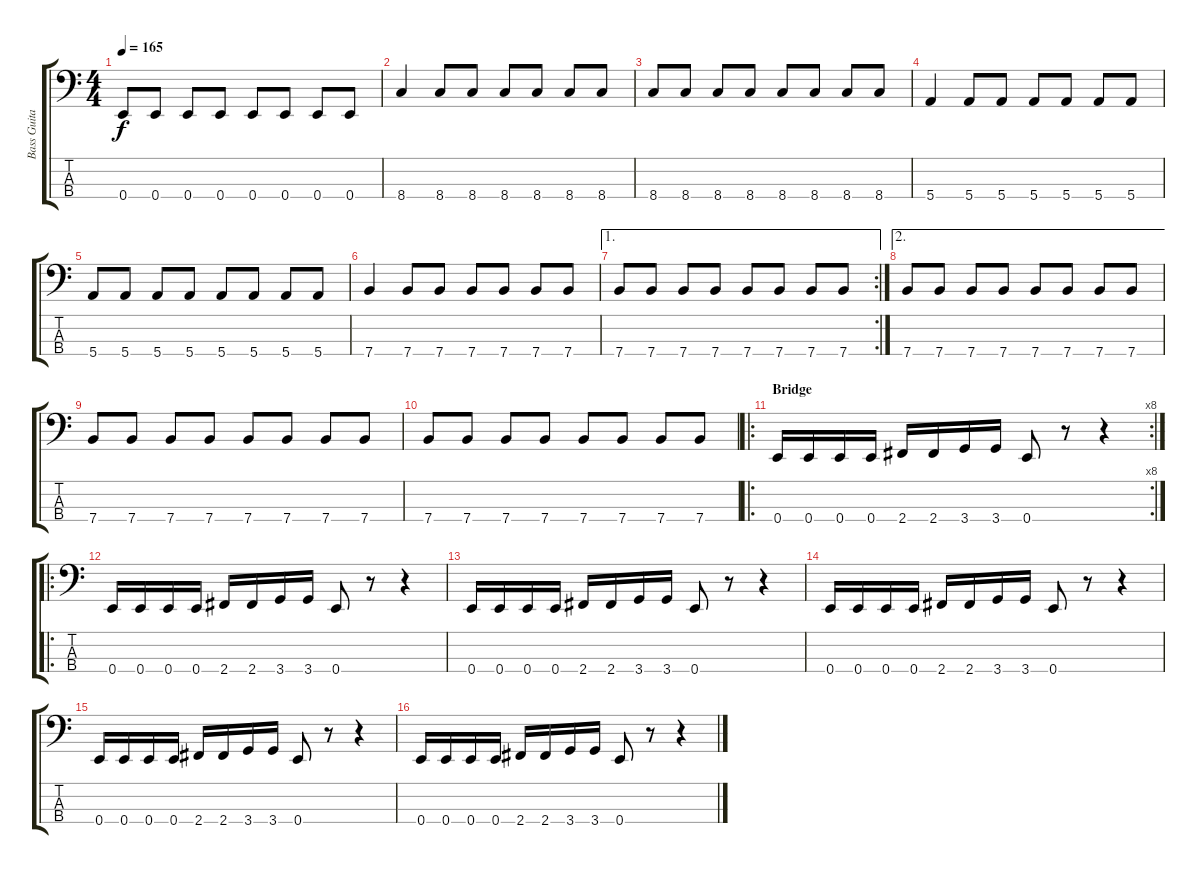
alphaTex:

\track ("Bass Guitar (David Ellefson)" "Bass Guita") {instrument electricbasspick}
\staff {score tabs}
\tuning (G2 D2 A1 E1) {hide}
\ts (4 4)
\tempo 165
\clef f4
\ks c
0.4.8{dy f} 0.4.8 0.4.8 0.4.8 0.4.8 0.4.8 0.4.8 0.4.8 |
8.4.4 8.4.8 8.4.8 8.4.8 8.4.8 8.4.8 8.4.8 |
8.4.8 8.4.8 8.4.8 8.4.8 8.4.8 8.4.8 8.4.8 8.4.8 |
5.4.4 5.4.8 5.4.8 5.4.8 5.4.8 5.4.8 5.4.8 |
5.4.8 5.4.8 5.4.8 5.4.8 5.4.8 5.4.8 5.4.8 5.4.8 |
7.4.4 7.4.8 7.4.8 7.4.8 7.4.8 7.4.8 7.4.8 |
\ae 1
\rc 2
7.4.8 7.4.8 7.4.8 7.4.8 7.4.8 7.4.8 7.4.8 7.4.8 |
\ae 2
7.4.8 7.4.8 7.4.8 7.4.8 7.4.8 7.4.8 7.4.8 7.4.8 |
7.4.8 7.4.8 7.4.8 7.4.8 7.4.8 7.4.8 7.4.8 7.4.8 |
7.4.8 7.4.8 7.4.8 7.4.8 7.4.8 7.4.8 7.4.8 7.4.8 |
\ro
\rc 8
\section ("" "Bridge")
0.4.16 0.4.16 0.4.16 0.4.16 2.4.16 2.4.16 3.4.16 3.4.16 0.4.8 r.8 r.4 |
\ro
0.4.16 0.4.16 0.4.16 0.4.16 2.4.16 2.4.16 3.4.16 3.4.16 0.4.8 r.8 r.4 |
0.4.16 0.4.16 0.4.16 0.4.16 2.4.16 2.4.16 3.4.16 3.4.16 0.4.8 r.8 r.4 |
0.4.16 0.4.16 0.4.16 0.4.16 2.4.16 2.4.16 3.4.16 3.4.16 0.4.8 r.8 r.4 |
0.4.16 0.4.16 0.4.16 0.4.16 2.4.16 2.4.16 3.4.16 3.4.16 0.4.8 r.8 r.4 |
0.4.16 0.4.16 0.4.16 0.4.16 2.4.16 2.4.16 3.4.16 3.4.16 0.4.8 r.8 r.4
